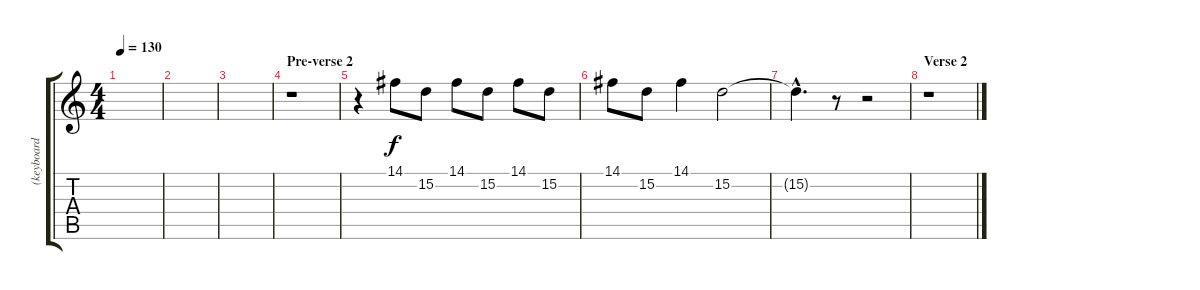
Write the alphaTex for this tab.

\track ("(keyboard 2 - piano, fills)" "(keyboard ") {instrument acousticgrandpiano}
\staff {score tabs}
\tuning (E4 B3 G3 D3 A2 E2) {hide}
\ts (4 4)
\tempo 130
\clef g2
\ks c
|
|
|
\section ("" "Pre-verse 2")
r.1 |
r.4 14.1.8 15.2.8 14.1.8 15.2.8 14.1.8 15.2.8 |
14.1.8 15.2.8 14.1.4 15.2.2 |
15.2{hac t}.4{d} r.8 r.2 |
\section ("" "Verse 2")
r.1
